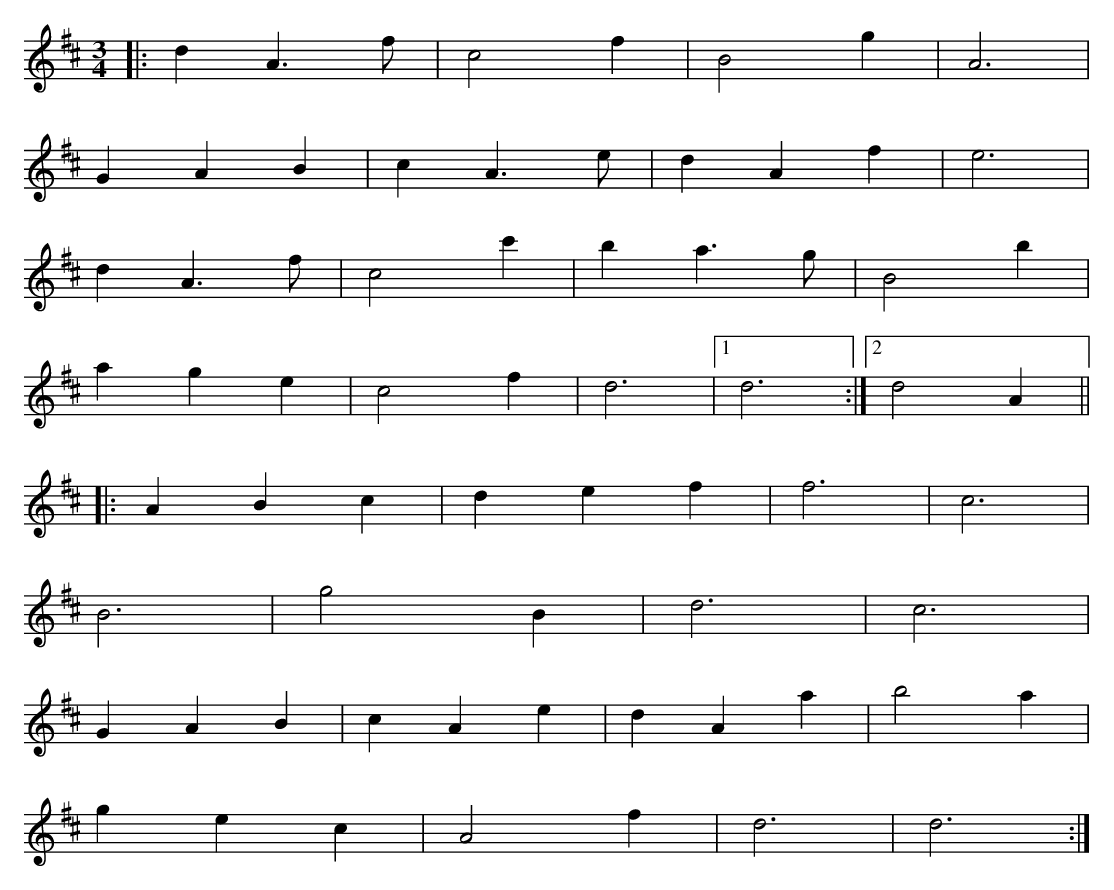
X:1
M:3/4
K:D
|: d2 A3 f|c4 f2|B4 g2| A6|
 G2 A2 B2| c2 A3 e| d2 A2 f2| e6|
 d2 A3 f| c4 c'2| b2 a3 g|B4 b2|
 a2 g2 e2| c4 f2| d6|1 d6:|2 d4 A2||
|: A2 B2 c2| d2 e2 f2| f6| c6|
 B6|g4 B2| d6| c6|
 G2 A2 B2| c2 A2 e2| d2 A2 a2| b4 a2|
 g2 e2 c2| A4 f2| d6| d6:|
